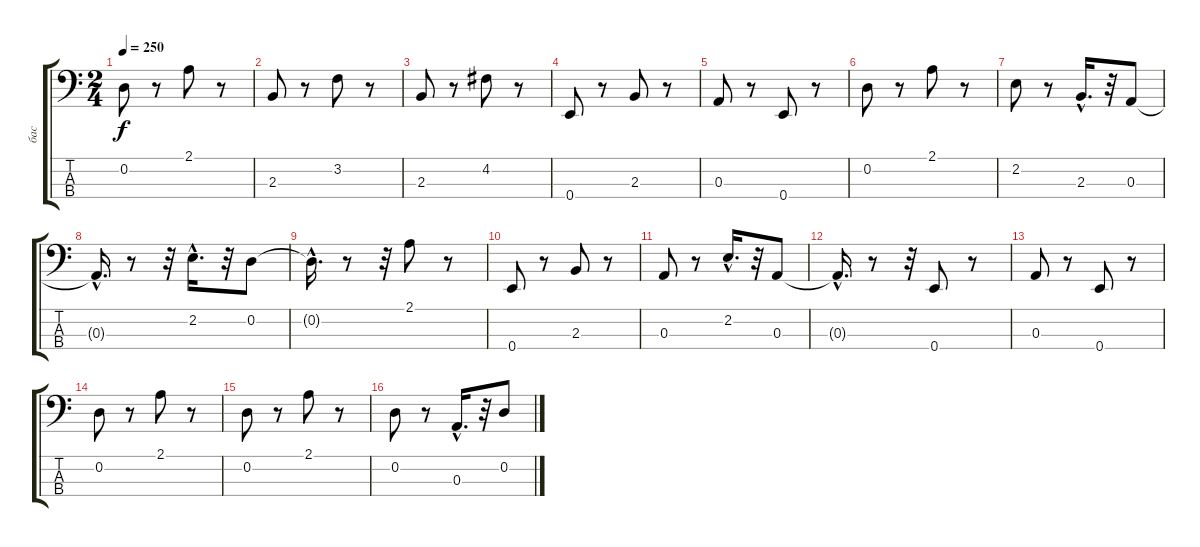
\track ("бас" "бас") {instrument acousticguitarsteel}
\staff {score tabs}
\tuning (G2 D2 A1 E1) {hide}
\ts (2 4)
\tempo 250
\clef f4
\ks c
0.2.8{dy f} r.8 2.1.8 r.8 |
2.3.8 r.8 3.2.8 r.8 |
2.3.8 r.8 4.2.8 r.8 |
0.4.8 r.8 2.3.8 r.8 |
0.3.8 r.8 0.4.8 r.8 |
0.2.8 r.8 2.1.8 r.8 |
2.2.8 r.8 2.3{hac}.16{d} r.32 0.3.8 |
0.3{hac t}.16{d} r.8 r.32 2.2{hac}.16{d} r.32 0.2.8 |
0.2{hac t}.16{d} r.8 r.32 2.1.8 r.8 |
0.4.8 r.8 2.3.8 r.8 |
0.3.8 r.8 2.2{hac}.16{d} r.32 0.3.8 |
0.3{hac t}.16{d} r.8 r.32 0.4.8 r.8 |
0.3.8 r.8 0.4.8 r.8 |
0.2.8 r.8 2.1.8 r.8 |
0.2.8 r.8 2.1.8 r.8 |
0.2.8 r.8 0.3{hac}.16{d} r.32 0.2.8
